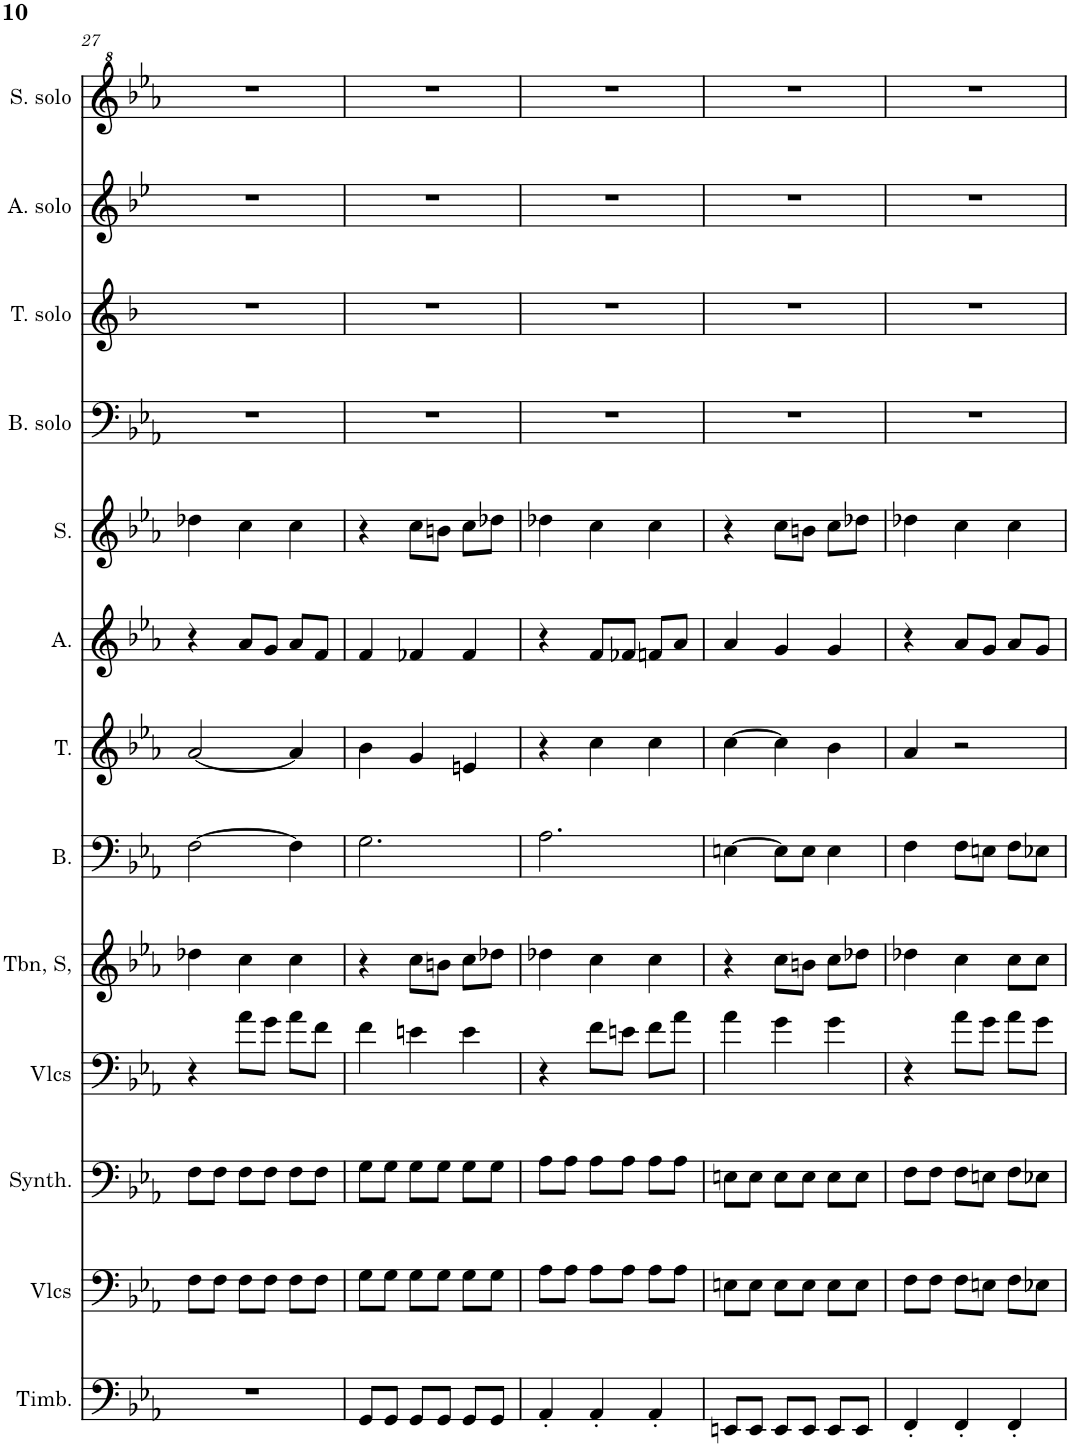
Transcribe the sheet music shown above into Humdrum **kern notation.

**kern	**kern	**kern	**kern	**kern	**kern	**kern	**kern	**kern	**kern	**kern	**kern	**kern
*part13	*part12	*part11	*part10	*part9	*part8	*part7	*part6	*part5	*part4	*part3	*part2	*part1
*staff13	*staff12	*staff11	*staff10	*staff9	*staff8	*staff7	*staff6	*staff5	*staff4	*staff3	*staff2	*staff1
*I"Timbales, Staff-1	*I"Violoncelles, D'Bass/Strings, etc	*I"Synthétiseur d'instruments à cordes, Synth strings, etc	*I"Violoncelles, Synth strings 2	*I"Trombone Soprano, 1st violins	*I"Basse	*I"Ténor	*I"Alto	*I"Soprano	*I"Bases Solo	*I"Tenor Solo	*I"Alto Solo	*I"Soprano Solo
*I'Timb.	*I'Vlcs	*I'Synth.	*I'Vlcs	*I'Tbn, S,	*I'B.	*I'T.	*I'A.	*I'S.	*I'B. solo	*I'T. solo	*I'A. solo	*I'S. solo
!!LO:PB:g=z
*clefF4	*clefF4	*clefF4	*clefF4	*clefG2	*clefF4	*clefG2	*clefG2	*clefG2	*clefF4	*clefG2	*clefG2	*clefG^2
*	*	*	*	*	*	*	*	*	*	*Trd8c14	*Trd4c7	*
*k[b-e-a-]	*k[b-e-a-]	*k[b-e-a-]	*k[b-e-a-]	*k[b-e-a-]	*k[b-e-a-]	*k[b-e-a-]	*k[b-e-a-]	*k[b-e-a-]	*k[b-e-a-]	*k[b-]	*k[b-e-]	*k[b-e-a-]
*M3/4	*M3/4	*M3/4	*M3/4	*M3/4	*M3/4	*M3/4	*M3/4	*M3/4	*M3/4	*M3/4	*M3/4	*M3/4
=27	=27	=27	=27	=27	=27	=27	=27	=27	=27	=27	=27	=27
2.r	8F\L	8F\L	4r	4dd-X\	[2F\	[2a-/	4r	4dd-X\	2.r	2.r	2.r	2.r
.	8F\J	8F\J	.	.	.	.	.	.	.	.	.	.
.	8F\L	8F\L	8a-\L	4cc\	.	.	8a-/L	4cc\	.	.	.	.
.	8F\J	8F\J	8g\J	.	.	.	8g/J	.	.	.	.	.
.	8F\L	8F\L	8a-\L	4cc\	4F\]	4a-/]	8a-/L	4cc\	.	.	.	.
.	8F\J	8F\J	8f\J	.	.	.	8f/J	.	.	.	.	.
=28	=28	=28	=28	=28	=28	=28	=28	=28	=28	=28	=28	=28
8GG/L	8G\L	8G\L	4f\	4r	2.G\	4b-\	4f/	4r	2.r	2.r	2.r	2.r
8GG/J	8G\J	8G\J	.	.	.	.	.	.	.	.	.	.
8GG/L	8G\L	8G\L	4en\	8cc\L	.	4g/	4f-X/	8cc\L	.	.	.	.
8GG/J	8G\J	8G\J	.	8bn\J	.	.	.	8bn\J	.	.	.	.
8GG/L	8G\L	8G\L	4e\	8cc\L	.	4en/	4f-/	8cc\L	.	.	.	.
8GG/J	8G\J	8G\J	.	8dd-X\J	.	.	.	8dd-X\J	.	.	.	.
=29	=29	=29	=29	=29	=29	=29	=29	=29	=29	=29	=29	=29
4AA-'/	8A-\L	8A-\L	4r	4dd-X\	2.A-\	4r	4r	4dd-X\	2.r	2.r	2.r	2.r
.	8A-\J	8A-\J	.	.	.	.	.	.	.	.	.	.
4AA-'/	8A-\L	8A-\L	8f\L	4cc\	.	4cc\	8f/L	4cc\	.	.	.	.
.	8A-\J	8A-\J	8en\J	.	.	.	8f-X/J	.	.	.	.	.
4AA-'/	8A-\L	8A-\L	8f\L	4cc\	.	4cc\	8fn/L	4cc\	.	.	.	.
.	8A-\J	8A-\J	8a-\J	.	.	.	8a-/J	.	.	.	.	.
=30	=30	=30	=30	=30	=30	=30	=30	=30	=30	=30	=30	=30
8EEn/L	8En\L	8En\L	4a-\	4r	[4En\	[4cc\	4a-/	4r	2.r	2.r	2.r	2.r
8EE/J	8E\J	8E\J	.	.	.	.	.	.	.	.	.	.
8EE/L	8E\L	8E\L	4g\	8cc\L	8E\L]	4cc\]	4g/	8cc\L	.	.	.	.
8EE/J	8E\J	8E\J	.	8bn\J	8E\J	.	.	8bn\J	.	.	.	.
8EE/L	8E\L	8E\L	4g\	8cc\L	4E\	4b-\	4g/	8cc\L	.	.	.	.
8EE/J	8E\J	8E\J	.	8dd-X\J	.	.	.	8dd-X\J	.	.	.	.
=31	=31	=31	=31	=31	=31	=31	=31	=31	=31	=31	=31	=31
4FF'/	8F\L	8F\L	4r	4dd-X\	4F\	4a-/	4r	4dd-X\	2.r	2.r	2.r	2.r
.	8F\J	8F\J	.	.	.	.	.	.	.	.	.	.
4FF'/	8F\L	8F\L	8a-\L	4cc\	8F\L	2r	8a-/L	4cc\	.	.	.	.
.	8En\J	8En\J	8g\J	.	8En\J	.	8g/J	.	.	.	.	.
4FF'/	8F\L	8F\L	8a-\L	8cc\L	8F\L	.	8a-/L	4cc\	.	.	.	.
.	8E-X\J	8E-X\J	8g\J	8cc\J	8E-X\J	.	8g/J	.	.	.	.	.
=	=	=	=	=	=	=	=	=	=	=	=	=
*-	*-	*-	*-	*-	*-	*-	*-	*-	*-	*-	*-	*-
